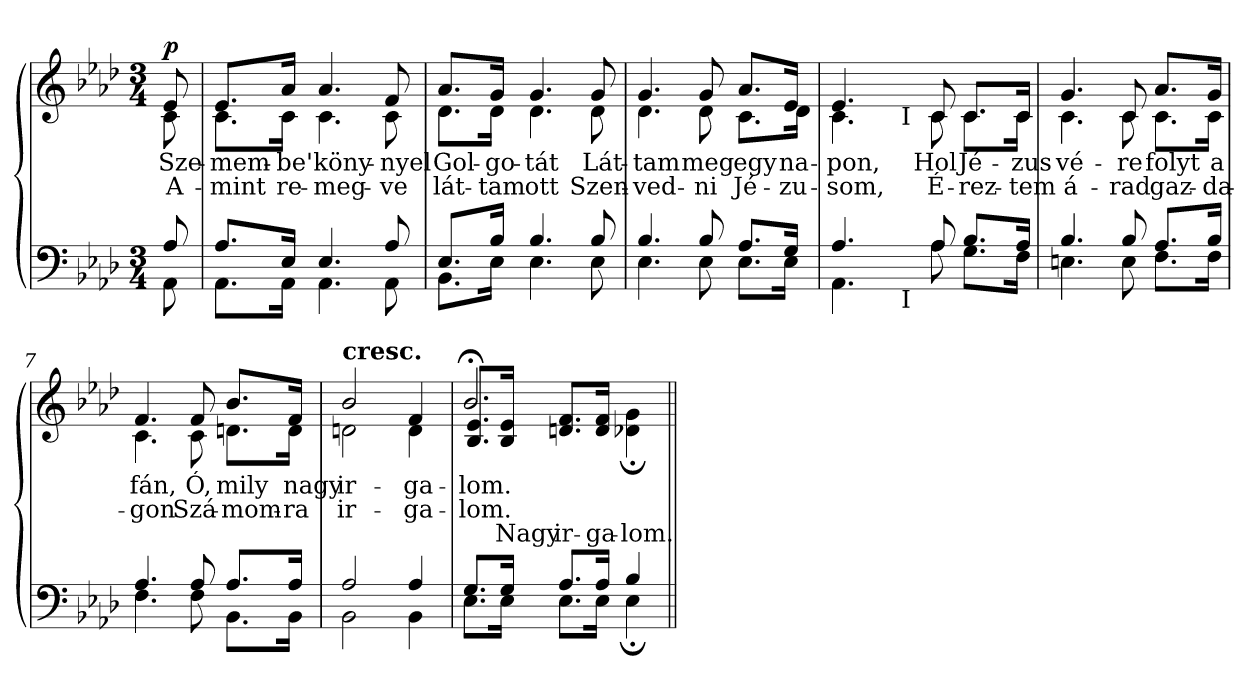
**kern	**kern	**text	**text	**text	**dynam
*part2	*part1	*part1	*part1	*part1	*part1
*staff2	*staff1	*staff1	*staff1	*staff1	*staff1
*clefF4	*clefG2	*	*	*	*
*k[b-e-a-d-]	*k[b-e-a-d-]	*	*	*	*
*A-:	*A-:	*	*	*	*
*M3/4	*M3/4	*	*	*	*
=1	=1	=1	=1	=1	=1
*^	*	*	*	*	*
!	!	!LO:TX:a:B:t=Espressivo	!	!	!	!
!	!	!	!LO:LY:b	!LO:LY:b	!	!LO:DY:a
*	*	*^	*	*	*	*
8A-/	8AA-\	8e-/	8c\	Sze-	A-	.	p
=2	=2	=2	=2	=2	=2	=2	=2
!	!	!	!	!LO:LY:b	!LO:LY:b	!	!
8.A-/L	8.AA-\L	8.e-/L	8.c\L	-mem-	-mint	.	.
!	!	!	!	!LO:LY:b	!LO:LY:b	!	!
16E-/Jk	16AA-\Jk	16a-/Jk	16c\Jk	-be'	re-	.	.
!	!	!	!	!LO:LY:b	!LO:LY:b	!	!
4.E-/	4.AA-\	4.a-/	4.c\	köny-	-meg-	.	.
!	!	!	!	!LO:LY:b	!LO:LY:b	!	!
8A-/	8AA-\	8f/	8c\	-nyel	-ve	.	.
=3	=3	=3	=3	=3	=3	=3	=3
!	!	!	!	!LO:LY:b	!LO:LY:b	!	!
8.E-/L	8.BB-\L	8.a-/L	8.d-\L	Gol-	lát-	.	.
!	!	!	!	!LO:LY:b	!LO:LY:b	!	!
16B-/Jk	16E-\Jk	16g/Jk	16d-\Jk	-go-	-tam	.	.
!	!	!	!	!LO:LY:b	!LO:LY:b	!	!
4.B-/	4.E-\	4.g/	4.d-\	-tát	ott	.	.
!	!	!	!	!LO:LY:b	!LO:LY:b	!	!
8B-/	8E-\	8g/	8d-\	Lát-	Szen-	.	.
=4	=4	=4	=4	=4	=4	=4	=4
!	!	!	!	!LO:LY:b	!LO:LY:b	!	!
4.B-/	4.E-\	4.g/	4.d-\	-tam	-ved-	.	.
!	!	!	!	!LO:LY:b	!LO:LY:b	!	!
8B-/	8E-\	8g/	8d-\	meg	-ni	.	.
!	!	!	!	!LO:LY:b	!LO:LY:b	!	!
8.A-/L	8.E-\L	8.a-/L	8.c\L	egy	Jé-	.	.
!	!	!	!	!LO:LY:b	!LO:LY:b	!	!
16G/Jk	16E-\Jk	16e-/Jk	16d-\Jk	na-	-zu-	.	.
*	*	*v	*v	*	*	*	*
=5	=5	=5	=5	=5	=5	=5
*	*	*^	*	*	*	*
!	!	!	!	!LO:LY:b	!LO:LY:b	!	!
*	*^	*	*^	*	*	*	*
4.A-/	4.AA-\	6ryy	4.e-/	4.c\	6ryy	-pon,	-som,	.	.
.	.	12ryy	.	.	12ryy	.	.	.	.
.	.	96ryy	.	.	96ryy	.	.	.	.
!	!	!	!	!	!LO:TX:b:t=I	!	!	!	!
!	!	!LO:TX:b:t=I	!	!	!	!	!	!	!
.	.	3ryy	.	.	3ryy	.	.	.	.
!	!	!	!	!	!	!LO:LY:b	!LO:LY:b	!	!
8A-/	8A-\	.	8c/	8c\	.	Hol	É-	.	.
!	!	!	!	!	!	!LO:LY:b	!LO:LY:b	!	!
8.B-/L	8.G\L	.	8.c/L	8.c\L	.	Jé-	-rez-	.	.
.	.	12...ryy	.	.	12...ryy	.	.	.	.
!	!	!	!	!	!	!LO:LY:b	!LO:LY:b	!	!
16A-/Jk	16F\Jk	.	16c/Jk	16c\Jk	.	-zus	-tem	.	.
*	*v	*v	*	*	*	*	*	*	*
*	*	*v	*v	*v	*	*	*	*
!!LO:LB:g=z
=6	=6	=6	=6	=6	=6	=6
*	*^	*^	*	*	*	*
*	*	*	*	*^	*	*	*	*
!	!	!	!	!	!	!LO:LY:b	!LO:LY:b	!	!
*	*v	*v	*	*	*	*	*	*	*
*	*	*	*v	*v	*	*	*	*
4.B-/	4.En\	4.g/	4.c\	vé-	á-	.	.
!	!	!	!	!LO:LY:b	!LO:LY:b	!	!
8B-/	8E\	8c/	8c\	-re	-rad	.	.
!	!	!	!	!LO:LY:b	!LO:LY:b	!	!
8.A-/L	8.F\L	8.a-/L	8.c\L	folyt	gaz-	.	.
!	!	!	!	!LO:LY:b	!LO:LY:b	!	!
16B-/Jk	16F\Jk	16g/Jk	16c\Jk	a	-da-	.	.
=7	=7	=7	=7	=7	=7	=7	=7
!	!	!	!	!LO:LY:b	!LO:LY:b	!	!
4.A-/	4.F\	4.f/	4.c\	fán,	-gon	.	.
!	!	!	!	!LO:LY:b	!LO:LY:b	!	!
8A-/	8F\	8f/	8c\	Ó,	Szá-	.	.
!	!	!	!	!LO:LY:b	!LO:LY:b	!	!
8.A-/L	8.BB-\L	8.b-/L	8.dn\L	mily	-mom-	.	.
!	!	!	!	!LO:LY:b	!LO:LY:b	!	!
16A-/Jk	16BB-\Jk	16f/Jk	16d\Jk	nagy	-ra	.	.
=8	=8	=8	=8	=8	=8	=8	=8
!	!	!LO:TX:a:B:t=cresc.	!	!	!	!	!
!	!	!	!	!LO:LY:b	!LO:LY:b	!	!
2A-/	2BB-\	2b-/	2dn\	ir-	ir-	.	.
!	!	!	!	!LO:LY:b	!LO:LY:b	!	!
4A-/	4BB-\	4f/	4d\	-ga-	-ga-	.	.
=9	=9	=9	=9	=9	=9	=9	=9
!	!	!	!	!LO:LY:b	!LO:LY:b	!	!
8.G/L	8.E-\L	2.b-;/	8.B-/ 8.e-/L	-lom.	-lom.	.	.
!	!	!	!	!	!	!LO:LY:b	!
16G/Jk	16E-\Jk	.	16B-/ 16e-/Jk	.	.	Nagy	.
!	!	!	!	!	!	!LO:LY:b	!
8.A-/L	8.E-\L	.	8.dn/ 8.f/L	.	.	ir-	.
!	!	!	!	!	!	!LO:LY:b	!
16A-/Jk	16E-\Jk	.	16d/ 16f/Jk	.	.	-ga-	.
!	!	!	!	!	!	!LO:LY:b	!
4B-/	4E-;<\	.	4d-X\;< 4g\;<	.	.	-lom.	.
*v	*v	*	*	*	*	*	*
*	*v	*v	*	*	*	*
=||	=||	=||	=||	=||	=||
*-	*-	*-	*-	*-	*-
